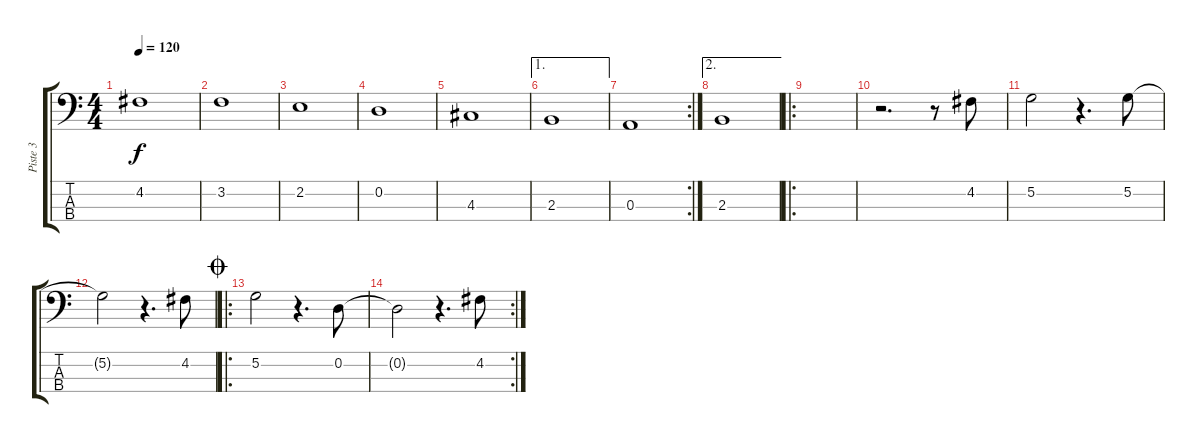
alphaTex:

\track ("Piste 3" "Piste 3") {instrument electricbassfinger}
\staff {score tabs}
\tuning (G2 D2 A1 E1) {hide}
\ts (4 4)
\tempo 120
\clef f4
\ks c
4.2.1{dy f} |
3.2.1 |
2.2.1 |
0.2.1 |
4.3.1 |
\ae 1
2.3.1 |
\rc 2
0.3.1 |
\ae 2
2.3.1 |
\ro
|
r.2{d} r.8 4.2.8 |
5.2.2 r.4{d} 5.2.8 |
5.2{t}.2 r.4{d} 4.2.8 |
\ro
\jump coda
5.2.2 r.4{d} 0.2.8 |
\rc 2
0.2{t}.2 r.4{d} 4.2.8
